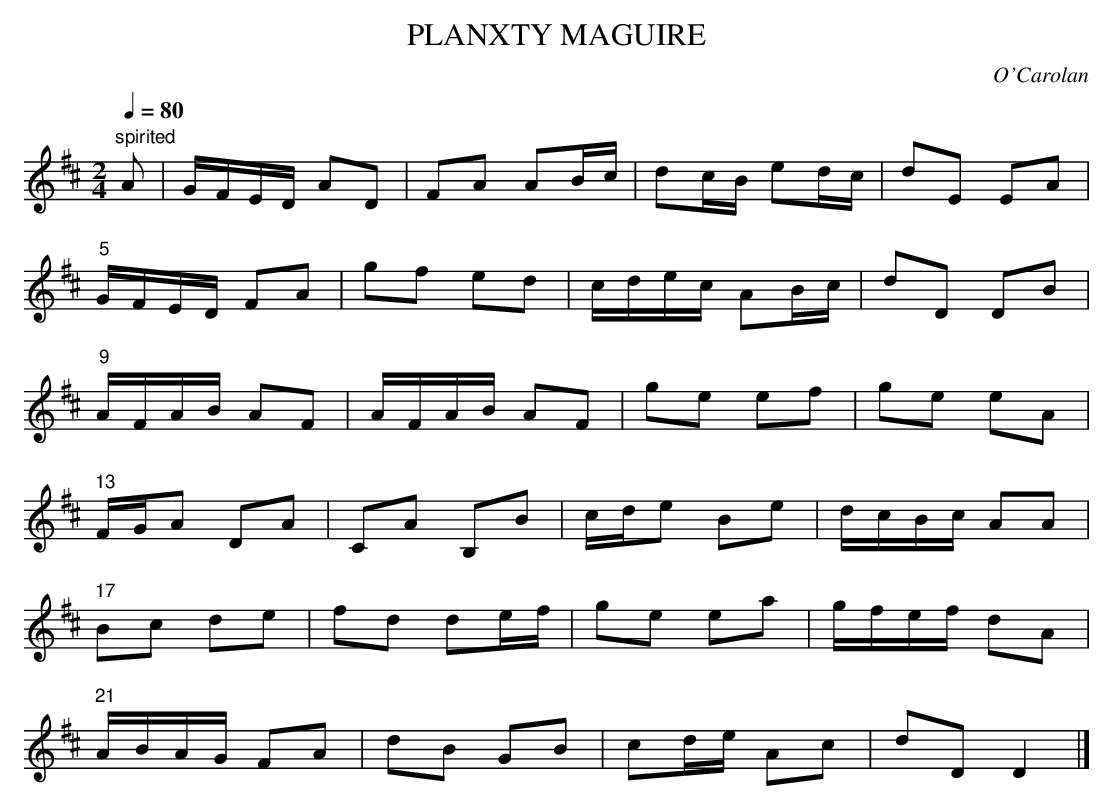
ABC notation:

X:1
T:PLANXTY MAGUIRE
C:O'Carolan
Q:1/4=80
M:2/4
L:1/16
K:D % source key G
"spirited"
A2|GFED A2D2|F2A2 A2Bc|d2cB e2dc|d2E2 E2A2|
"5"GFED F2A2|g2f2 e2d2|cdec A2Bc|d2D2 D2B2|
"9"AFAB A2F2|AFAB A2F2|g2e2 e2f2|g2e2 e2A2|
"13"FGA2 D2A2|C2A2 B,2B2|cde2 B2e2|dcBc A2A2|
"17"B2c2 d2e2|f2d2 d2ef|g2e2 e2a2|gfef d2A2|
"21"ABAG F2A2|d2B2 G2B2|c2de A2c2|d2D2 D4|]
